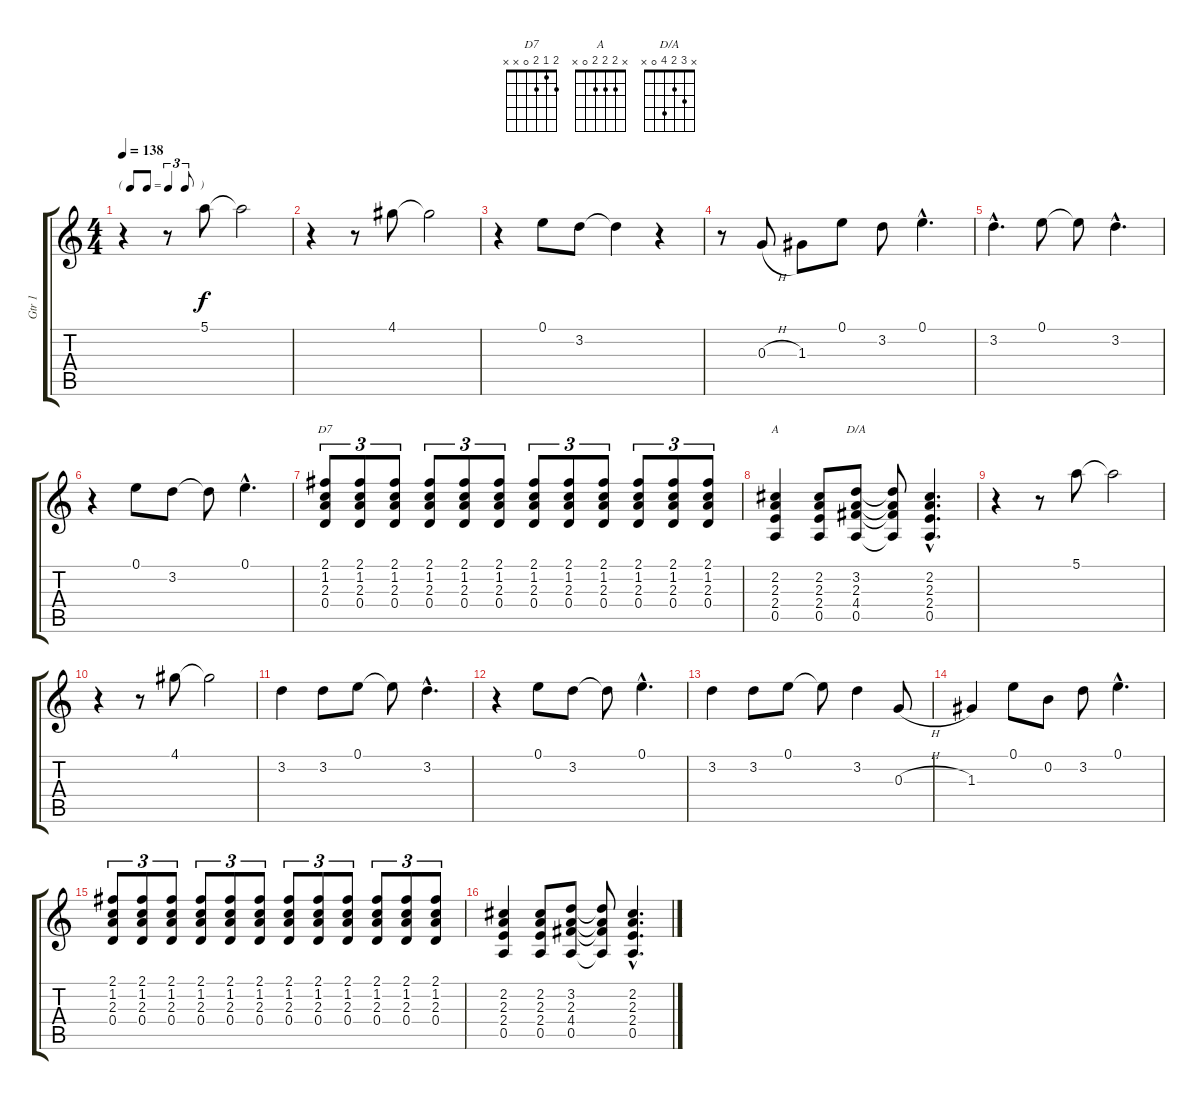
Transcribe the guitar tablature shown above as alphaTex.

\track ("Gtr 1" "Gtr 1") {instrument overdrivenguitar}
\staff {score tabs}
\tuning (E4 B3 G3 D3 A2 E2) {hide}
\chord ("D7" 2 1 2 0 x x)
\chord ("A" x 2 2 2 0 x)
\chord ("D/A" x 3 2 4 0 x)
\ts (4 4)
\tf triplet8th
\tempo 138
\clef g2
\ks c
r.4{dy f} r.8 5.1.8 5.1{t}.2 |
r.4 r.8 4.1.8 4.1{t}.2 |
r.4 0.1.8 3.2.8 3.2{t}.4 r.4 |
r.8 0.3{h}.8 1.3.8 0.1.8 3.2.8 0.1{hac}.4{d} |
3.2{hac}.4{d} 0.1.8 0.1{t}.8 3.2{hac}.4{d} |
r.4 0.1.8 3.2.8 3.2{t}.8 0.1{hac}.4{d} |
(2.1 1.2 2.3 0.4).8{tu (3 2) ch "D7"} (2.1 1.2 2.3 0.4).8{tu (3 2)} (2.1 1.2 2.3 0.4).8{tu (3 2)} (2.1 1.2 2.3 0.4).8{tu (3 2)} (2.1 1.2 2.3 0.4).8{tu (3 2)} (2.1 1.2 2.3 0.4).8{tu (3 2)} (2.1 1.2 2.3 0.4).8{tu (3 2)} (2.1 1.2 2.3 0.4).8{tu (3 2)} (2.1 1.2 2.3 0.4).8{tu (3 2)} (2.1 1.2 2.3 0.4).8{tu (3 2)} (2.1 1.2 2.3 0.4).8{tu (3 2)} (2.1 1.2 2.3 0.4).8{tu (3 2)} |
(2.2 2.3 2.4 0.5).4{ch "A"} (2.2 2.3 2.4 0.5).8 (3.2 2.3 4.4 0.5).8{ch "D/A"} (3.2{t} 2.3{t} 4.4{t} 0.5{t}).8 (2.2{hac} 2.3{hac} 2.4{hac} 0.5{hac}).4{d} |
r.4 r.8 5.1.8 5.1{t}.2 |
r.4 r.8 4.1.8 4.1{t}.2 |
3.2.4 3.2.8 0.1.8 0.1{t}.8 3.2{hac}.4{d} |
r.4 0.1.8 3.2.8 3.2{t}.8 0.1{hac}.4{d} |
3.2.4 3.2.8 0.1.8 0.1{t}.8 3.2.4 0.3{h}.8 |
1.3.4 0.1.8 0.2.8 3.2.8 0.1{hac}.4{d} |
(2.1 1.2 2.3 0.4).8{tu (3 2)} (2.1 1.2 2.3 0.4).8{tu (3 2)} (2.1 1.2 2.3 0.4).8{tu (3 2)} (2.1 1.2 2.3 0.4).8{tu (3 2)} (2.1 1.2 2.3 0.4).8{tu (3 2)} (2.1 1.2 2.3 0.4).8{tu (3 2)} (2.1 1.2 2.3 0.4).8{tu (3 2)} (2.1 1.2 2.3 0.4).8{tu (3 2)} (2.1 1.2 2.3 0.4).8{tu (3 2)} (2.1 1.2 2.3 0.4).8{tu (3 2)} (2.1 1.2 2.3 0.4).8{tu (3 2)} (2.1 1.2 2.3 0.4).8{tu (3 2)} |
(2.2 2.3 2.4 0.5).4 (2.2 2.3 2.4 0.5).8 (3.2 2.3 4.4 0.5).8 (3.2{t} 2.3{t} 4.4{t} 0.5{t}).8 (2.2{hac} 2.3{hac} 2.4{hac} 0.5{hac}).4{d}
